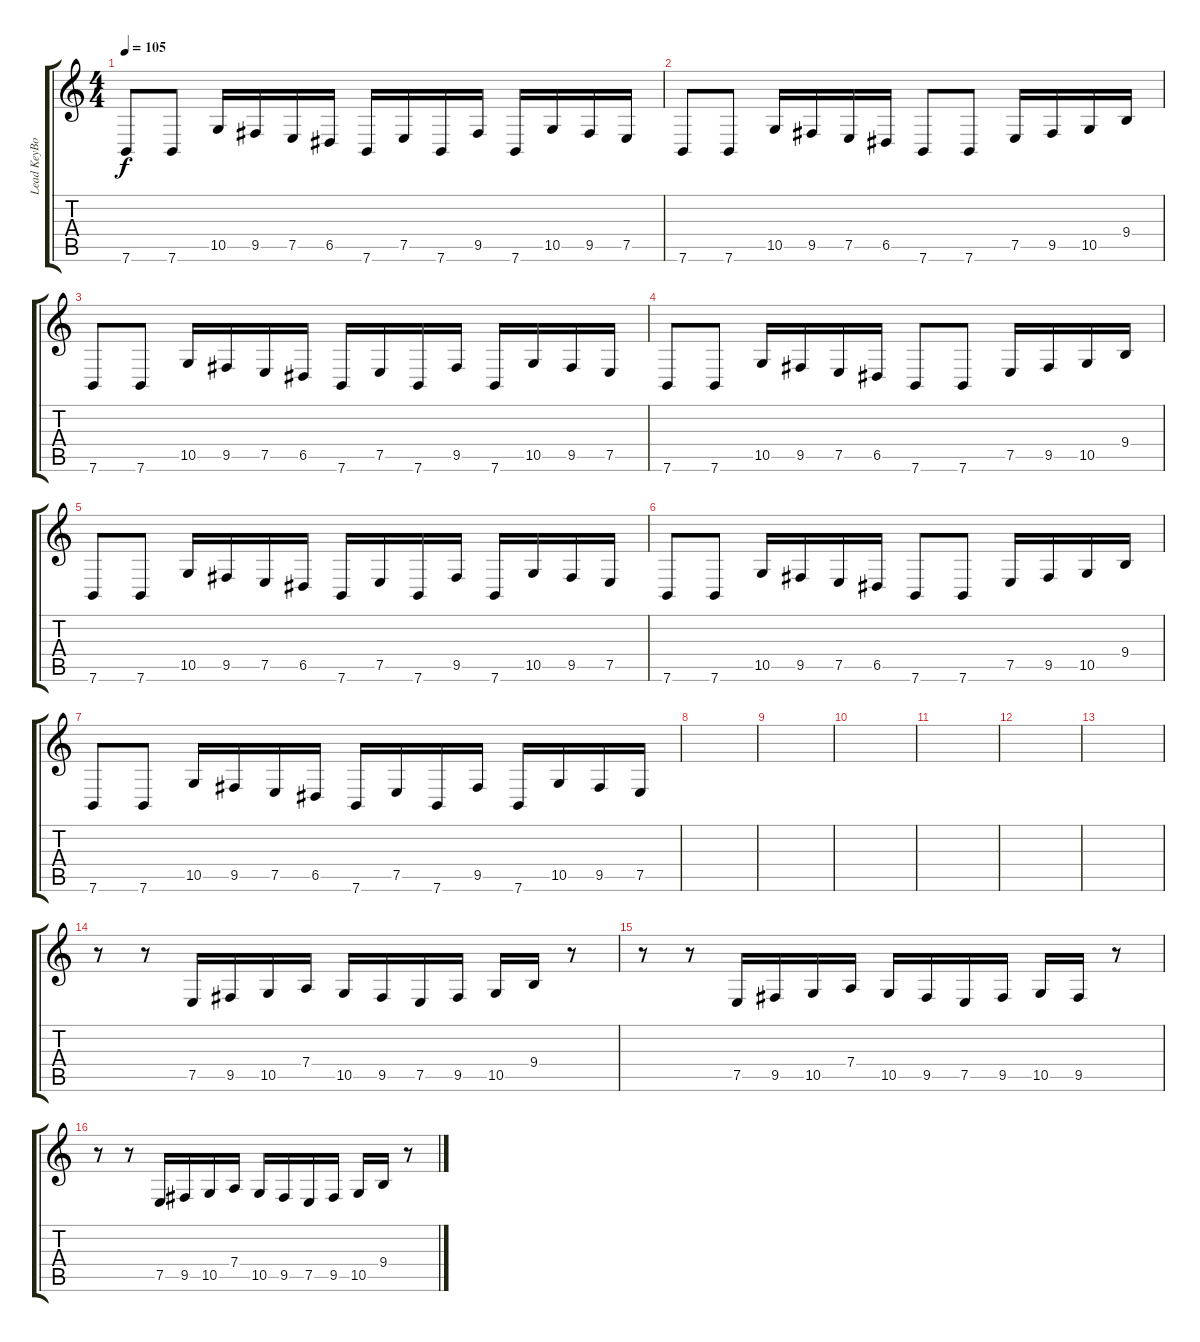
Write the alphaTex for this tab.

\track ("Lead KeyBoard" "Lead KeyBo") {instrument tremolostrings}
\staff {score tabs}
\tuning (E4 B3 G3 D3 A2 E2) {hide}
\ts (4 4)
\tempo 105
\clef g2
\ks c
7.6.8{dy f} 7.6.8 10.5.16 9.5.16 7.5.16 6.5.16 7.6.16 7.5.16 7.6.16 9.5.16 7.6.16 10.5.16 9.5.16 7.5.16 |
7.6.8 7.6.8 10.5.16 9.5.16 7.5.16 6.5.16 7.6.8 7.6.8 7.5.16 9.5.16 10.5.16 9.4.16 |
7.6.8 7.6.8 10.5.16 9.5.16 7.5.16 6.5.16 7.6.16 7.5.16 7.6.16 9.5.16 7.6.16 10.5.16 9.5.16 7.5.16 |
7.6.8 7.6.8 10.5.16 9.5.16 7.5.16 6.5.16 7.6.8 7.6.8 7.5.16 9.5.16 10.5.16 9.4.16 |
7.6.8 7.6.8 10.5.16 9.5.16 7.5.16 6.5.16 7.6.16 7.5.16 7.6.16 9.5.16 7.6.16 10.5.16 9.5.16 7.5.16 |
7.6.8 7.6.8 10.5.16 9.5.16 7.5.16 6.5.16 7.6.8 7.6.8 7.5.16 9.5.16 10.5.16 9.4.16 |
7.6.8 7.6.8 10.5.16 9.5.16 7.5.16 6.5.16 7.6.16 7.5.16 7.6.16 9.5.16 7.6.16 10.5.16 9.5.16 7.5.16 |
|
|
|
|
|
|
r.8 r.8 7.5.16 9.5.16 10.5.16 7.4.16 10.5.16 9.5.16 7.5.16 9.5.16 10.5.16 9.4.16 r.8 |
r.8 r.8 7.5.16 9.5.16 10.5.16 7.4.16 10.5.16 9.5.16 7.5.16 9.5.16 10.5.16 9.5.16 r.8 |
r.8 r.8 7.5.16 9.5.16 10.5.16 7.4.16 10.5.16 9.5.16 7.5.16 9.5.16 10.5.16 9.4.16 r.8
